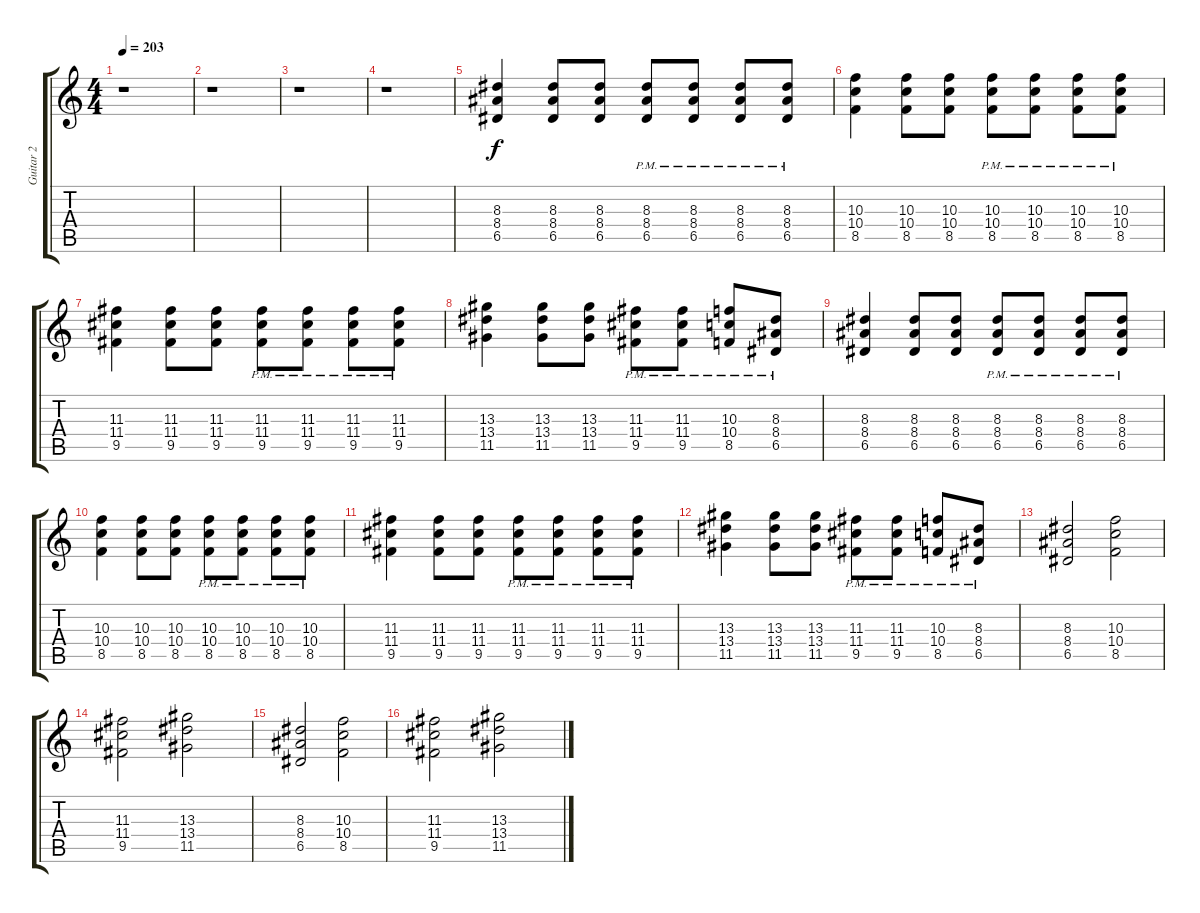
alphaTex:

\track ("Guitar 2" "Guitar 2") {instrument distortionguitar}
\staff {score tabs}
\tuning (E4 B3 G3 D3 A2 E2) {hide}
\ts (4 4)
\tempo 203
\clef g2
\ks c
r.1{dy f} |
r.1 |
r.1 |
r.1 |
(8.3 8.4 6.5).4 (8.3 8.4 6.5).8 (8.3 8.4 6.5).8 (8.3 8.4{pm} 6.5).8 (8.3 8.4{pm} 6.5).8 (8.3 8.4{pm} 6.5).8 (8.3 8.4{pm} 6.5).8 |
(10.3 10.4 8.5).4 (10.3 10.4 8.5).8 (10.3 10.4 8.5).8 (10.3 10.4{pm} 8.5).8 (10.3 10.4{pm} 8.5).8 (10.3 10.4{pm} 8.5).8 (10.3 10.4{pm} 8.5).8 |
(11.3 11.4 9.5).4 (11.3 11.4 9.5).8 (11.3 11.4 9.5).8 (11.3 11.4{pm} 9.5).8 (11.3 11.4{pm} 9.5).8 (11.3 11.4{pm} 9.5).8 (11.3 11.4{pm} 9.5).8 |
(13.3 13.4 11.5).4 (13.3 13.4 11.5).8 (13.3 13.4 11.5).8 (11.3{pm} 11.4 9.5).8 (11.3{pm} 11.4 9.5).8 (10.3{pm} 10.4 8.5).8 (8.3{pm} 8.4 6.5).8 |
(8.3 8.4 6.5).4 (8.3 8.4 6.5).8 (8.3 8.4 6.5).8 (8.3 8.4{pm} 6.5).8 (8.3 8.4{pm} 6.5).8 (8.3 8.4{pm} 6.5).8 (8.3 8.4{pm} 6.5).8 |
(10.3 10.4 8.5).4 (10.3 10.4 8.5).8 (10.3 10.4 8.5).8 (10.3 10.4{pm} 8.5).8 (10.3 10.4{pm} 8.5).8 (10.3 10.4{pm} 8.5).8 (10.3 10.4{pm} 8.5).8 |
(11.3 11.4 9.5).4 (11.3 11.4 9.5).8 (11.3 11.4 9.5).8 (11.3 11.4{pm} 9.5).8 (11.3 11.4{pm} 9.5).8 (11.3 11.4{pm} 9.5).8 (11.3 11.4{pm} 9.5).8 |
(13.3 13.4 11.5).4 (13.3 13.4 11.5).8 (13.3 13.4 11.5).8 (11.3{pm} 11.4 9.5).8 (11.3{pm} 11.4 9.5).8 (10.3{pm} 10.4 8.5).8 (8.3{pm} 8.4 6.5).8 |
(8.3 8.4 6.5).2 (10.3 10.4 8.5).2 |
(11.3 11.4 9.5).2 (13.3 13.4 11.5).2 |
(8.3 8.4 6.5).2 (10.3 10.4 8.5).2 |
(11.3 11.4 9.5).2 (13.3 13.4 11.5).2
